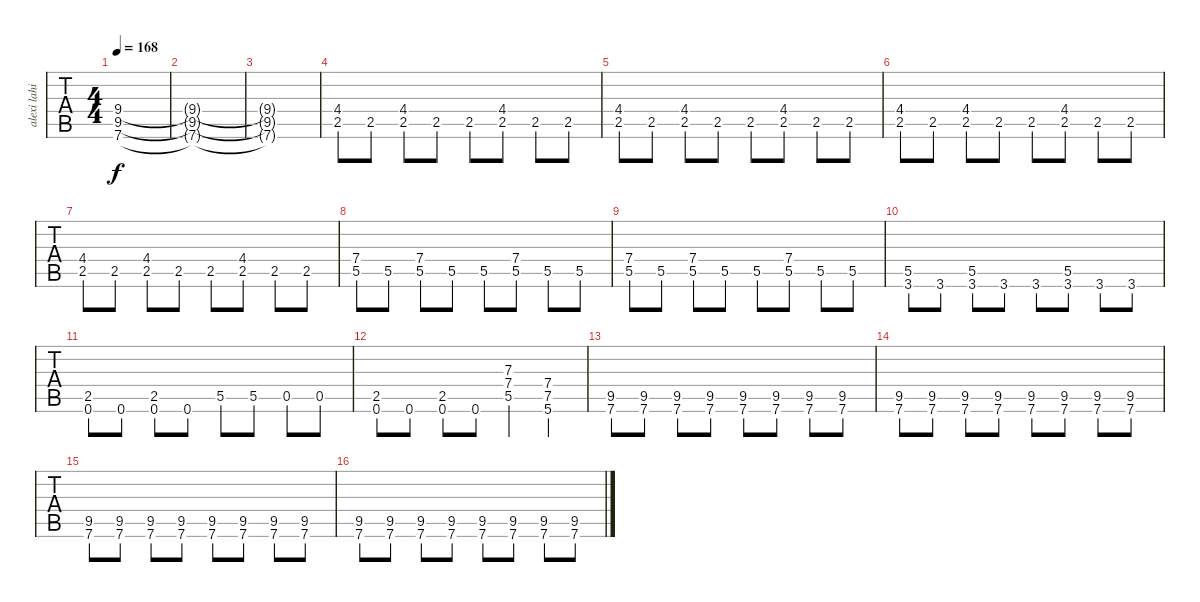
\track ("alexi lahio" "alexi lahi") {instrument acousticguitarsteel}
\staff {tabs}
\tuning (E4 B3 G3 D3 A2 E2) {hide}
\ts (4 4)
\tempo 168
\clef g2
\ks c
(9.4{t} 9.5{t} 7.6{t}).1{dy f} |
(9.4{t} 9.5{t} 7.6{t}).1 |
(9.4{t} 9.5{t} 7.6{t}).1 |
(4.4 2.5).8 2.5.8 (4.4 2.5).8 2.5.8 2.5.8 (4.4 2.5).8 2.5.8 2.5.8 |
(4.4 2.5).8 2.5.8 (4.4 2.5).8 2.5.8 2.5.8 (4.4 2.5).8 2.5.8 2.5.8 |
(4.4 2.5).8 2.5.8 (4.4 2.5).8 2.5.8 2.5.8 (4.4 2.5).8 2.5.8 2.5.8 |
(4.4 2.5).8 2.5.8 (4.4 2.5).8 2.5.8 2.5.8 (4.4 2.5).8 2.5.8 2.5.8 |
(7.4 5.5).8 5.5.8 (7.4 5.5).8 5.5.8 5.5.8 (7.4 5.5).8 5.5.8 5.5.8 |
(7.4 5.5).8 5.5.8 (7.4 5.5).8 5.5.8 5.5.8 (7.4 5.5).8 5.5.8 5.5.8 |
(5.5 3.6).8 3.6.8 (5.5 3.6).8 3.6.8 3.6.8 (5.5 3.6).8 3.6.8 3.6.8 |
(2.5 0.6).8 0.6.8 (2.5 0.6).8 0.6.8 5.5.8 5.5.8 0.5.8 0.5.8 |
(2.5 0.6).8 0.6.8 (2.5 0.6).8 0.6.8 (7.3 7.4 5.5).4 (7.4 7.5 5.6).4 |
(9.5 7.6).8 (9.5 7.6).8 (9.5 7.6).8 (9.5 7.6).8 (9.5 7.6).8 (9.5 7.6).8 (9.5 7.6).8 (9.5 7.6).8 |
(9.5 7.6).8 (9.5 7.6).8 (9.5 7.6).8 (9.5 7.6).8 (9.5 7.6).8 (9.5 7.6).8 (9.5 7.6).8 (9.5 7.6).8 |
(9.5 7.6).8 (9.5 7.6).8 (9.5 7.6).8 (9.5 7.6).8 (9.5 7.6).8 (9.5 7.6).8 (9.5 7.6).8 (9.5 7.6).8 |
(9.5 7.6).8 (9.5 7.6).8 (9.5 7.6).8 (9.5 7.6).8 (9.5 7.6).8 (9.5 7.6).8 (9.5 7.6).8 (9.5 7.6).8
